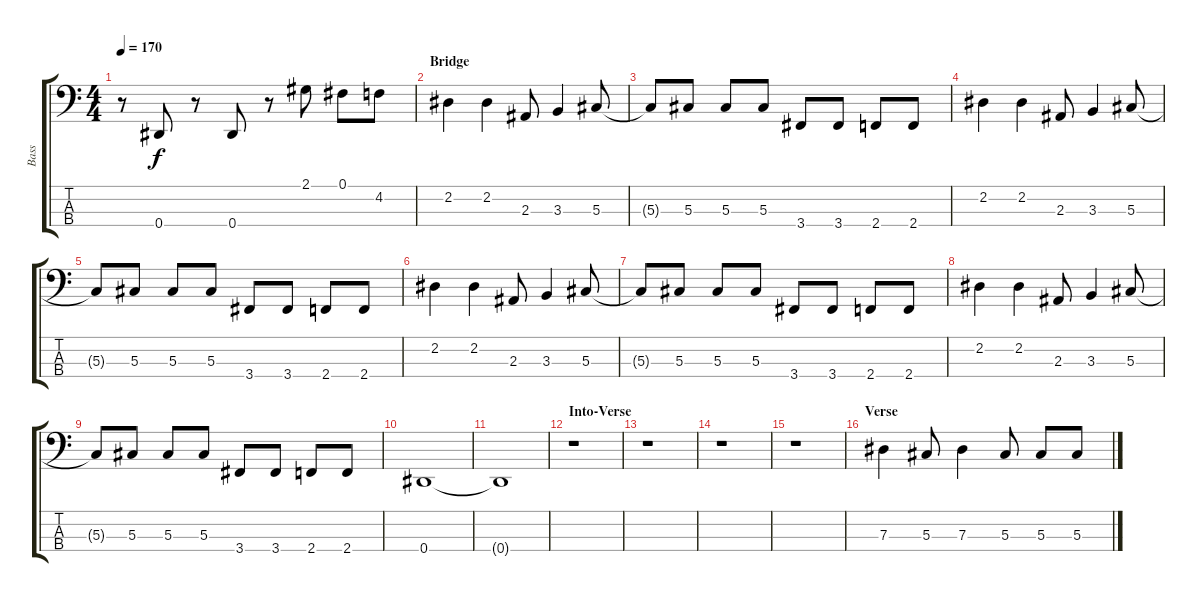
\track ("Bass" "Bass") {instrument electricbassfinger}
\staff {score tabs}
\tuning (Gb2 Db2 Ab1 Eb1) {hide}
\ts (4 4)
\tempo 170
\clef f4
\ks c
r.8{dy f} 0.4.8 r.8 0.4.8 r.8 2.1.8 0.1.8 4.2.8 |
\section ("" "Bridge")
2.2.4 2.2.4 2.3.8 3.3.4 5.3.8 |
5.3{t}.8 5.3.8 5.3.8 5.3.8 3.4.8 3.4.8 2.4.8 2.4.8 |
2.2.4 2.2.4 2.3.8 3.3.4 5.3.8 |
5.3{t}.8 5.3.8 5.3.8 5.3.8 3.4.8 3.4.8 2.4.8 2.4.8 |
2.2.4 2.2.4 2.3.8 3.3.4 5.3.8 |
5.3{t}.8 5.3.8 5.3.8 5.3.8 3.4.8 3.4.8 2.4.8 2.4.8 |
2.2.4 2.2.4 2.3.8 3.3.4 5.3.8 |
5.3{t}.8 5.3.8 5.3.8 5.3.8 3.4.8 3.4.8 2.4.8 2.4.8 |
0.4.1 |
0.4{t}.1 |
\section ("" "Into-Verse")
r.1 |
r.1 |
r.1 |
r.1 |
\section ("" "Verse")
7.3.4 5.3.8 7.3.4 5.3.8 5.3.8 5.3.8
